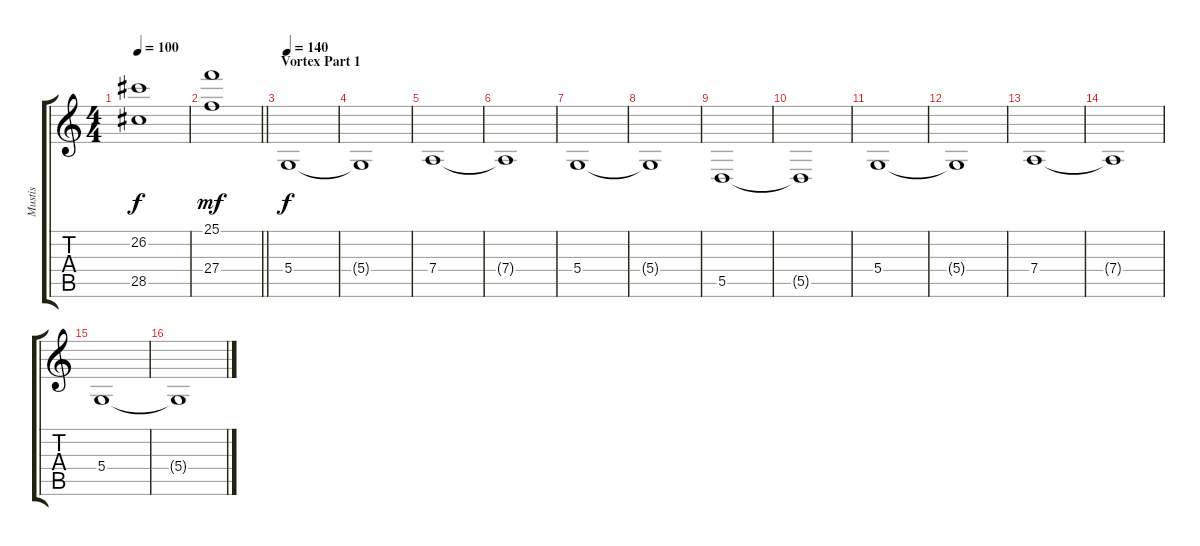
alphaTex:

\track ("Mustis" "Mustis") {instrument stringensemble1}
\staff {score tabs}
\tuning (E4 B3 G3 D3 A2 E2) {hide}
\ts (4 4)
\tempo 100
\clef g2
\ks c
(26.2 28.5).1{dy f} |
\barLineRight lightlight
(25.1 27.4).1{dy mf} |
\section ("" "Vortex Part 1")
\tempo 140
5.4.1{dy f} |
5.4{t}.1 |
7.4.1 |
7.4{t}.1 |
5.4.1 |
5.4{t}.1 |
5.5.1 |
5.5{t}.1 |
5.4.1 |
5.4{t}.1 |
7.4.1 |
7.4{t}.1 |
5.4.1 |
5.4{t}.1
